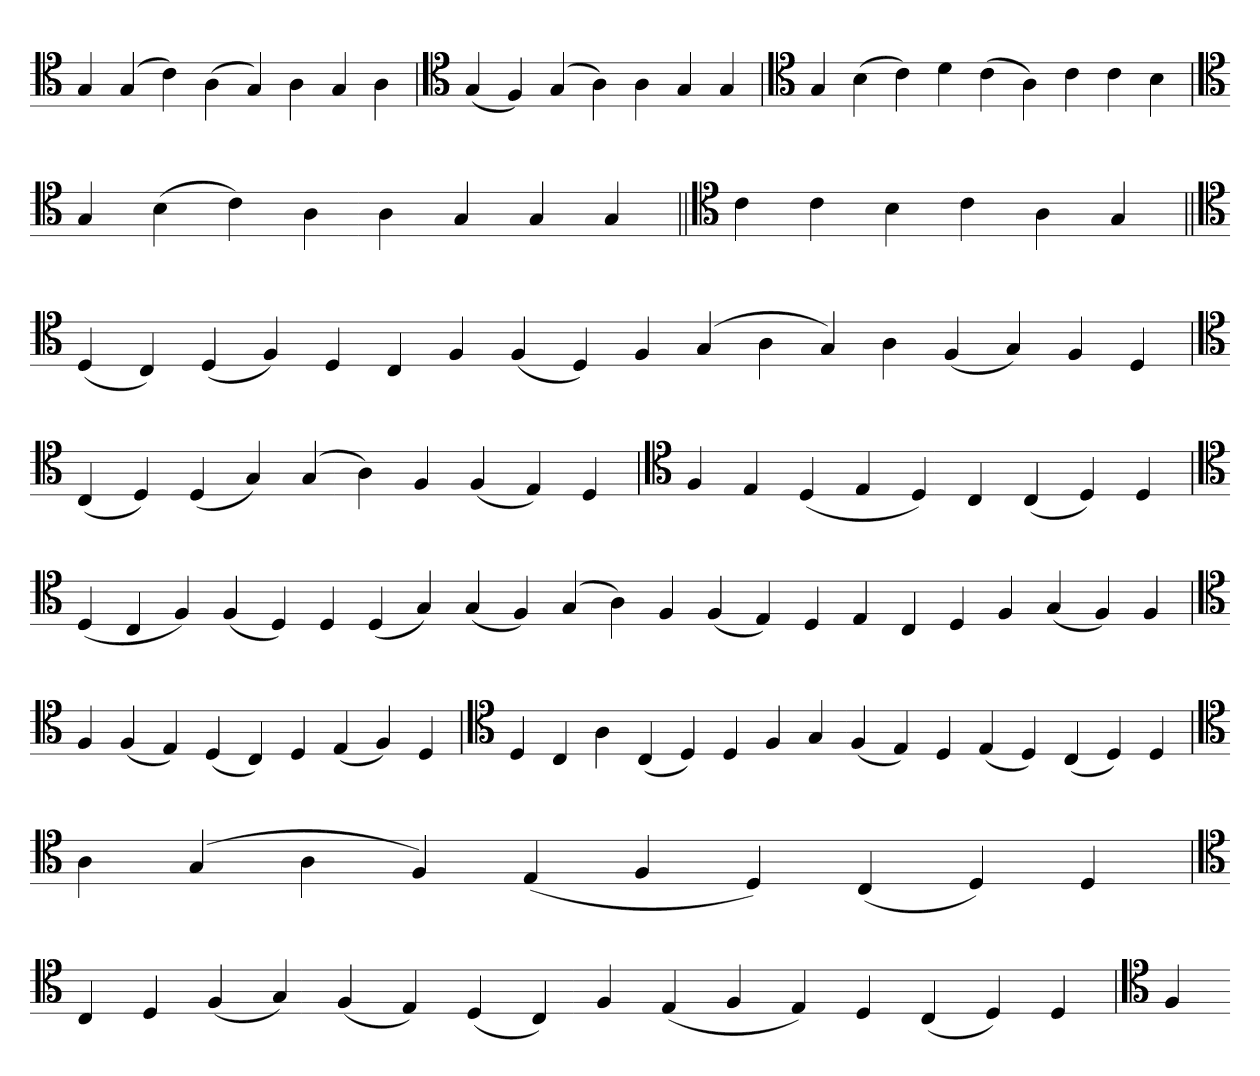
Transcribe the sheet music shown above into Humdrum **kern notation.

**kern
*part1
*staff1
*clefC4
=
4G
(4G
4c)
(4A
4G)
4A
4G
4A
=`
*clefC4
(4G
4F)
(4G
4A)
4A
4G
4G
='
*clefC4
4G
(4B
4c)
4d
(4c
4A)
4c
4c
4B
=`
*clefC4
4G
(4B
4c)
4A
4A
4G
4G
4G
=||
*clefC4
4c
4c
4B
4c
4A
4G
=||
*clefC4
(4D
4C)
(4D
4F)
4D
4C
4F
(4F
4D)
4F
(4G
4A
4G)
4A
(4F
4G)
4F
4D
='
*clefC4
(4C
4D)
(4D
4G)
(4G
4A)
4F
(4F
4E)
4D
=`
*clefC4
4F
4E
(4D
4E
4D)
4C
(4C
4D)
4D
=
*clefC4
(4D
4C
4F)
(4F
4D)
4D
(4D
4G)
(4G
4F)
(4G
4A)
4F
(4F
4E)
4D
4E
4C
4D
4F
(4G
4F)
4F
=`
*clefC4
4F
(4F
4E)
(4D
4C)
4D
(4E
4F)
4D
='
*clefC4
4D
4C
4A
(4C
4D)
4D
4F
4G
(4F
4E)
4D
(4E
4D)
(4C
4D)
4D
=
*clefC4
4A
(4G
4A
4F)
(4E
4F
4D)
(4C
4D)
4D
=`
*clefC4
4C
4D
(4F
4G)
(4F
4E)
(4D
4C)
4F
(4E
4F
4E)
4D
(4C
4D)
4D
=
*clefC4
4F
=-
*-
